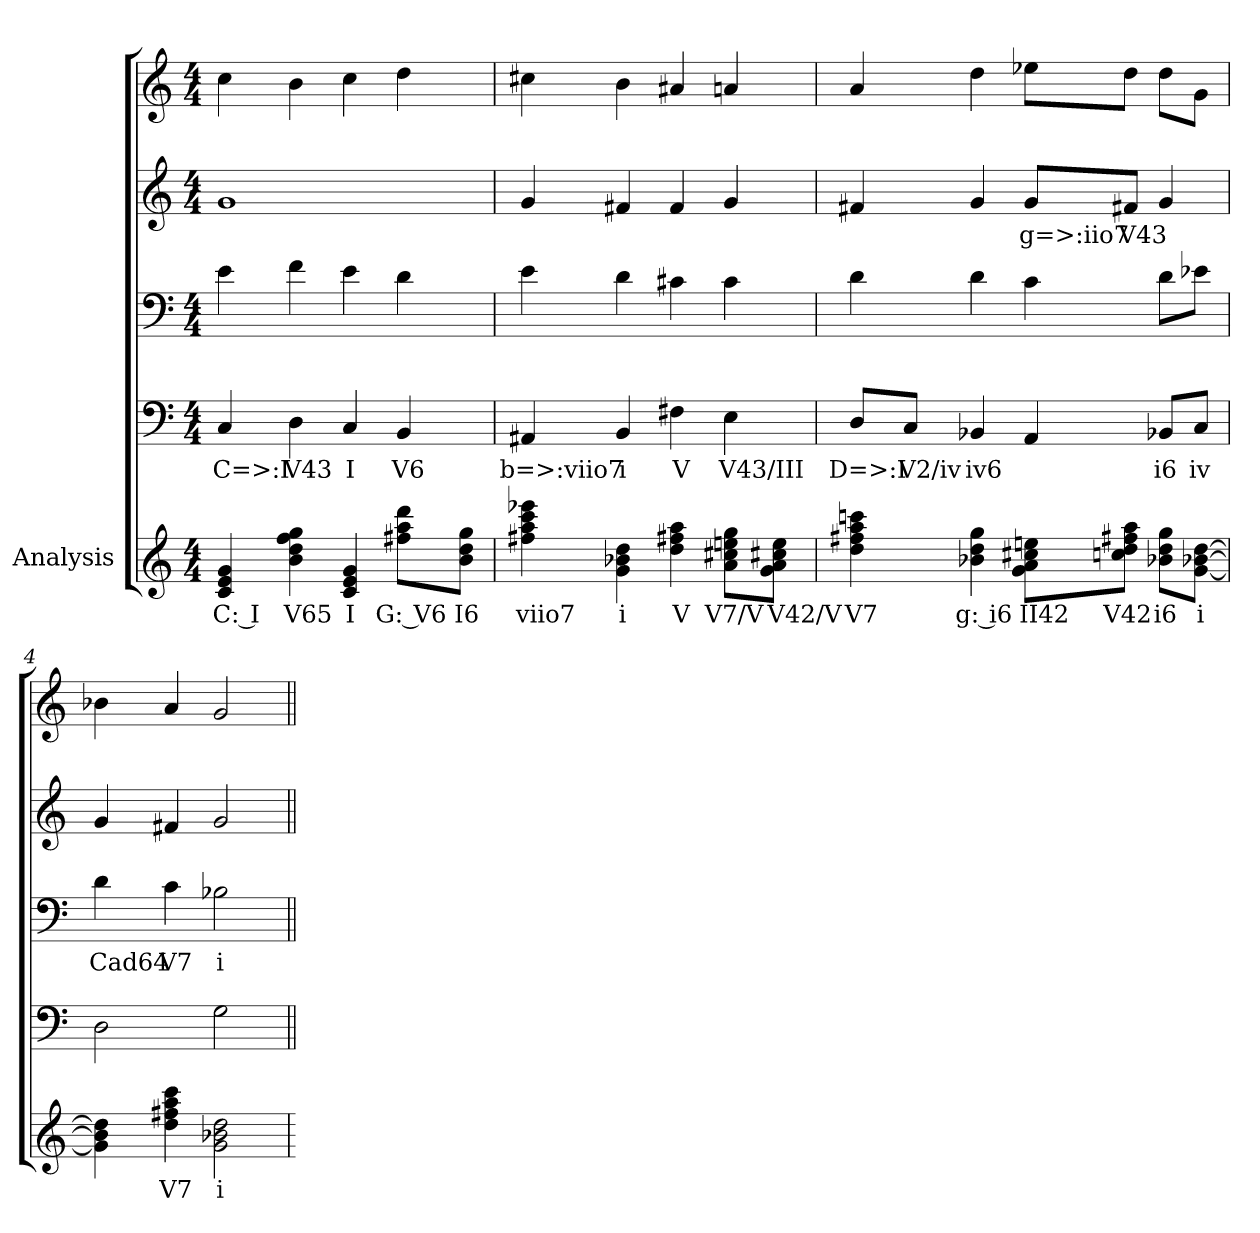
**kern	**text	**kern	**text	**kern	**text	**kern	**text	**kern
*part5	*part5	*part4	*part4	*part3	*part3	*part2	*part2	*part1
*staff5	*staff5	*staff4	*staff4	*staff3	*staff3	*staff2	*staff2	*staff1
*I"Analysis	*	*	*	*	*	*	*	*
*	*	*clefF4	*	*clefF4	*	*clefG2	*	*clefG2
*k[]	*	*k[]	*	*k[]	*	*k[]	*	*k[]
*M4/4	*	*M4/4	*	*M4/4	*	*M4/4	*	*M4/4
=1	=1	=1	=1	=1	=1	=1	=1	=1
4c 4e 4g	C: I	4C	C=>:I	4e	.	1g	.	4cc
4b 4dd 4ff 4gg	V65	4D	V43	4f	.	.	.	4b
4c 4e 4g	I	4C	I	4e	.	.	.	4cc
8ff#X 8aa 8dddL	G: V6	4BB	V6	4d	.	.	.	4dd
8b 8dd 8ggJ	I6	.	.	.	.	.	.	.
=2	=2	=2	=2	=2	=2	=2	=2	=2
4ff#X 4aa 4ccc 4eee-X	viio7	4AA#X	b=>:viio7	4e	.	4g	.	4cc#X
4g 4b-X 4dd	i	4BB	i	4d	.	4f#X	.	4b
4dd 4ff#X 4aa	V	4F#X	V	4c#X	.	4f#	.	4a#X
8a 8cc#X 8een 8ggL	V7/V	4E	V43/III	4c#	.	4g	.	4an
8g 8a 8cc#X 8eeJ	V42/V	.	.	.	.	.	.	.
=3	=3	=3	=3	=3	=3	=3	=3	=3
4dd 4ff#X 4aa 4cccn	V7	8DL	D=>:I	4d	.	4f#X	.	4a
.	.	8CJ	V2/iv	.	.	.	.	.
4b-X 4dd 4gg	g: i6	4BB-X	iv6	4d	.	4g	.	4dd
8g 8a 8cc#X 8eenL	II42	4AA	.	4c	.	8gL	g=>:iio7	8ee-XL
8ccn 8dd 8ff#X 8aaJ	V42	.	.	.	.	8f#XJ	V43	8ddJ
8b-X 8dd 8ggL	i6	8BB-XL	i6	8dL	.	4g	.	8ddL
[8g [8b-X [8ddJ	i	8CJ	iv	8e-XJ	.	.	.	8gJ
=4	=4	=4	=4	=4	=4	=4	=4	=4
4g] 4b-] 4dd]	.	2D	.	4d	Cad64	4g	.	4b-X
4dd 4ff#X 4aa 4ccc	V7	.	.	4c	V7	4f#X	.	4a
2g 2b-X 2dd	i	2G	.	2B-X	i	2g	.	2g
=	=||	=||	=||	=||	=||	=||	=||	=||
*-	*-	*-	*-	*-	*-	*-	*-	*-
